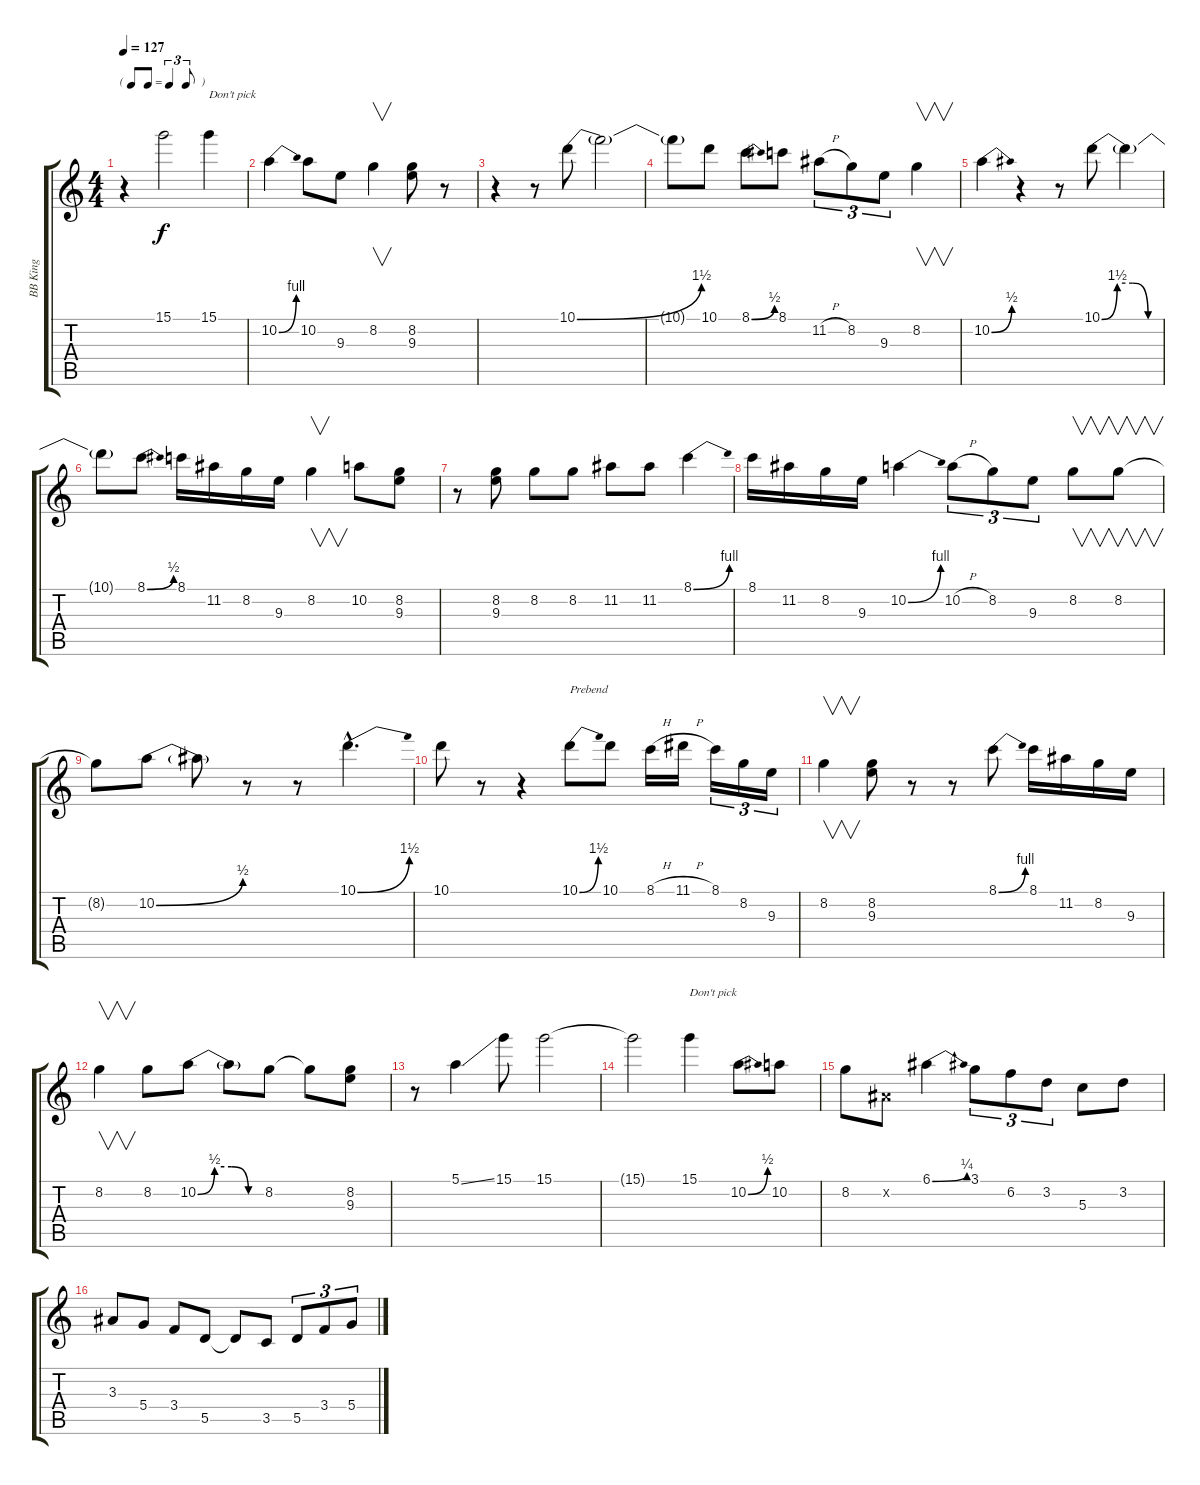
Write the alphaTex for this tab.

\track ("BB King" "BB King") {instrument electricguitarjazz}
\staff {score tabs}
\tuning (E4 B3 G3 D3 A2 E2) {hide}
\ts (4 4)
\tf triplet8th
\tempo 127
\clef g2
\ks c
r.4{dy f instrument electricguitarjazz} 15.1.2 15.1.4{txt "Don't pick"} |
10.2{be (bend 0 0 60 4)}.4 10.2.8 9.3.8 8.2.4{v} (8.2 9.3).8 r.8 |
r.4 r.8 10.1{be (bend 0 0 60 6)}.8 10.1{t}.2 |
10.1{t}.8 10.1.8 8.1{be (bend 0 0 60 2)}.8 8.1.8 11.2{h}.8{tu (3 2)} 8.2.8{tu (3 2)} 9.3.8{tu (3 2)} 8.2.4{v} |
10.2{be (bend 0 0 60 2)}.4 r.4 r.8 10.1{be (custom 0 0 15 6 30 6 45 0 60 0)}.8 10.1{t}.4 |
10.1{t}.8 8.1{be (bend 0 0 60 2)}.8 8.1.16 11.2.16 8.2.16 9.3.16 8.2.4{v} 10.2.8 (8.2 9.3).8 |
r.8 (8.2 9.3).8 8.2.8 8.2.8 11.2.8 11.2.8 8.1{be (bend 0 0 60 4)}.4 |
8.1.16 11.2.16 8.2.16 9.3.16 10.2{be (bend 0 0 60 4)}.4 10.2{h}.8{tu (3 2)} 8.2.8{tu (3 2)} 9.3.8{tu (3 2)} 8.2.8{v} 8.2.8{v} |
8.2{t}.8 10.2{be (bend 0 0 60 2)}.8 10.2{t}.8 r.8 r.8 10.1{be (bend 0 0 60 6) hac}.4{d} |
10.1.8 r.8 r.4 10.1{be (bend 0 0 60 6)}.8{txt "Prebend"} 10.1.8 8.1{h}.16 11.1{h}.16 8.1.16{tu (3 2)} 8.2.16{tu (3 2)} 9.3.16{tu (3 2)} |
8.2.4{v} (8.2 9.3).8 r.8 r.8 8.1{be (bend 0 0 60 4)}.8 8.1.16 11.2.16 8.2.16 9.3.16 |
8.2.4{v} 8.2.8 10.2{be (custom 0 0 15 2 30 2 45 0 60 0)}.8 10.2{t}.8 8.2.8 8.2{t}.8 (8.2 9.3).8 |
r.8 5.1{ss}.4 15.1.8 15.1.2 |
15.1{t}.2 15.1.4{txt "Don't pick"} 10.2{be (bend 0 0 60 2)}.8 10.2.8 |
8.2.8 -1.2{x}.8 6.1{be (bend 0 0 60 1)}.4 3.1.8{tu (3 2)} 6.2.8{tu (3 2)} 3.2.8{tu (3 2)} 5.3.8 3.2.8 |
3.3.8 5.4.8 3.4.8 5.5.8 5.5{t}.8 3.5.8 5.5.8{tu (3 2)} 3.4.8{tu (3 2)} 5.4.8{tu (3 2)}
